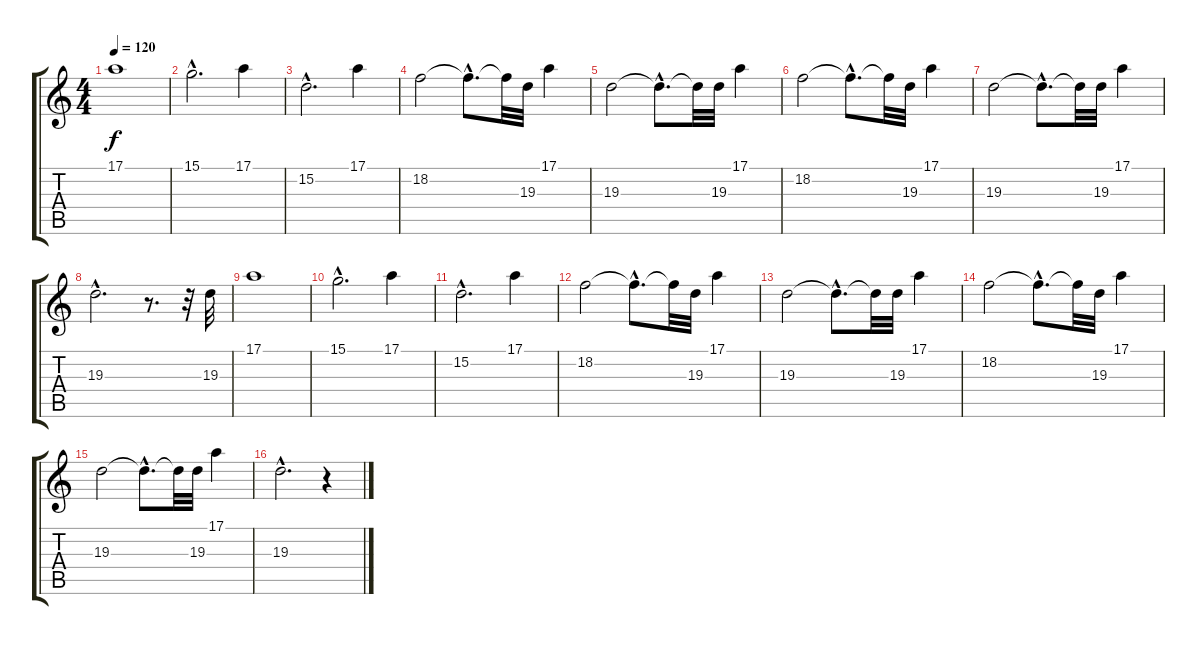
\track "" {instrument panflute}
\staff {score tabs}
\tuning (E4 B3 G3 D3 A2 E2) {hide}
\ts (4 4)
\tempo 120
\clef g2
\ks c
17.1.1{dy f instrument panflute} |
15.1{hac}.2{d} 17.1.4 |
15.2{hac}.2{d} 17.1.4 |
18.2.2 18.2{hac t}.8{d} 18.2{t}.32 19.3.32 17.1.4 |
19.3.2 19.3{hac t}.8{d} 19.3{t}.32 19.3.32 17.1.4 |
18.2.2 18.2{hac t}.8{d} 18.2{t}.32 19.3.32 17.1.4 |
19.3.2 19.3{hac t}.8{d} 19.3{t}.32 19.3.32 17.1.4 |
19.3{hac}.2{d} r.8{d} r.32 19.3.32 |
17.1.1 |
15.1{hac}.2{d} 17.1.4 |
15.2{hac}.2{d} 17.1.4 |
18.2.2 18.2{hac t}.8{d} 18.2{t}.32 19.3.32 17.1.4 |
19.3.2 19.3{hac t}.8{d} 19.3{t}.32 19.3.32 17.1.4 |
18.2.2 18.2{hac t}.8{d} 18.2{t}.32 19.3.32 17.1.4 |
19.3.2 19.3{hac t}.8{d} 19.3{t}.32 19.3.32 17.1.4 |
19.3{hac}.2{d} r.4
